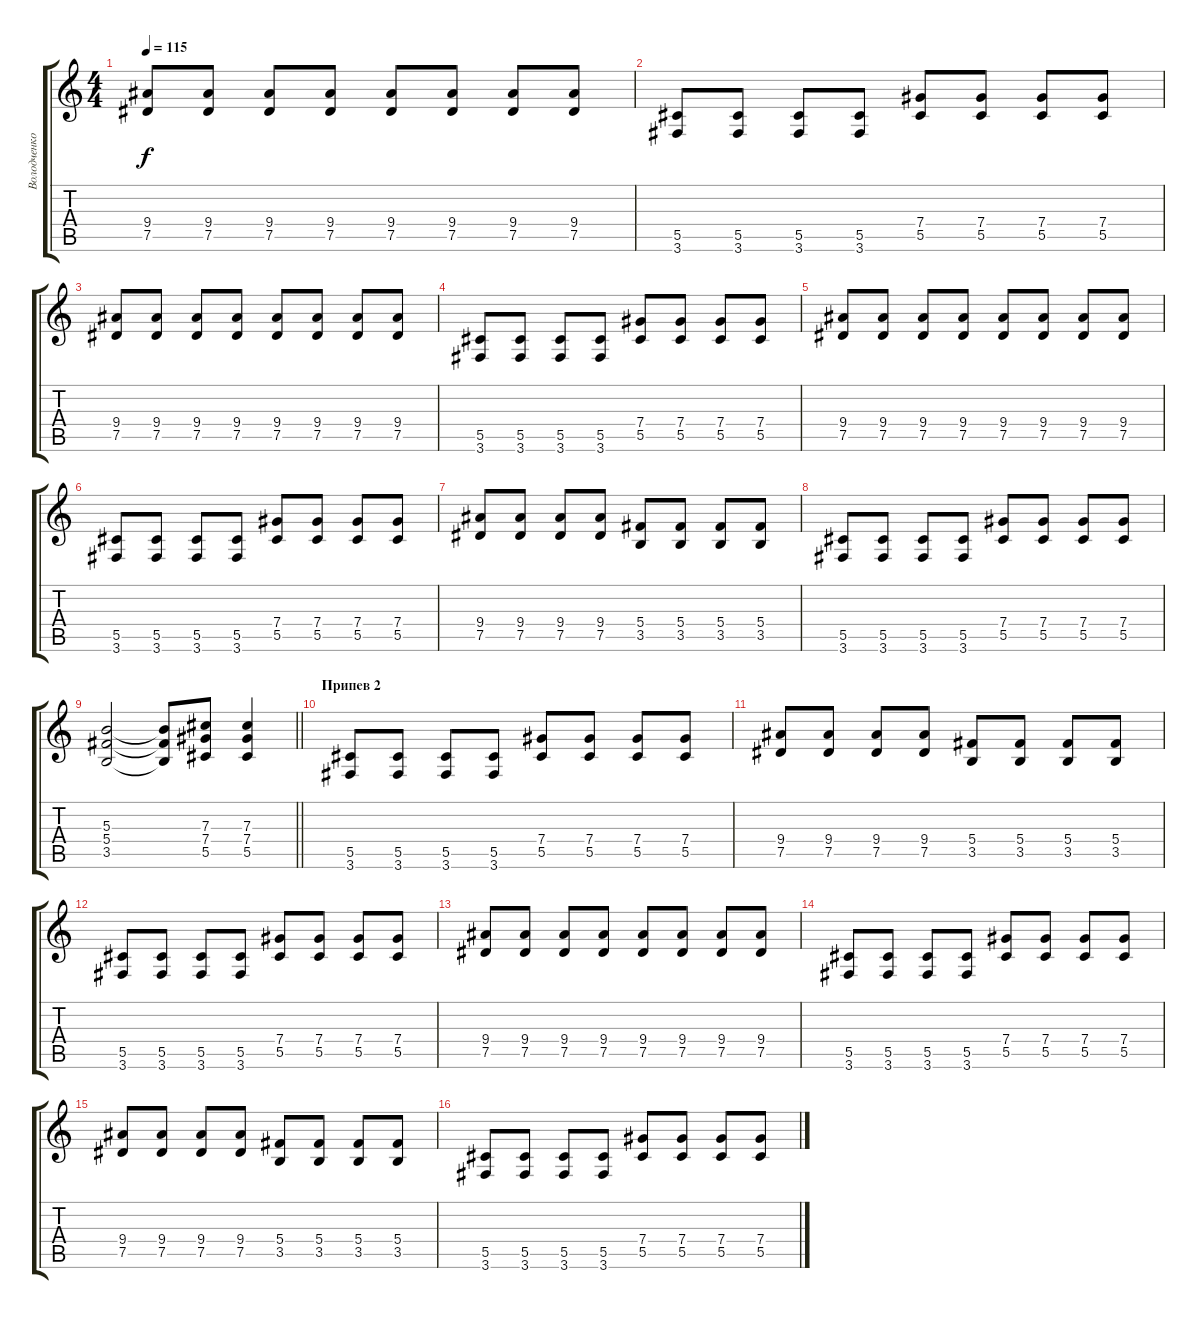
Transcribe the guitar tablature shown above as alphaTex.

\track ("Володченко" "Володченко") {instrument electricguitarmuted}
\staff {score tabs}
\tuning (Eb4 Bb3 Gb3 Db3 Ab2 Eb2) {hide}
\ts (4 4)
\tempo 115
\clef g2
\ks c
(9.4 7.5).8{dy f} (9.4 7.5).8 (9.4 7.5).8 (9.4 7.5).8 (9.4 7.5).8 (9.4 7.5).8 (9.4 7.5).8 (9.4 7.5).8 |
(5.5 3.6).8 (5.5 3.6).8 (5.5 3.6).8 (5.5 3.6).8 (7.4 5.5).8 (7.4 5.5).8 (7.4 5.5).8 (7.4 5.5).8 |
(9.4 7.5).8 (9.4 7.5).8 (9.4 7.5).8 (9.4 7.5).8 (9.4 7.5).8 (9.4 7.5).8 (9.4 7.5).8 (9.4 7.5).8 |
(5.5 3.6).8 (5.5 3.6).8 (5.5 3.6).8 (5.5 3.6).8 (7.4 5.5).8 (7.4 5.5).8 (7.4 5.5).8 (7.4 5.5).8 |
(9.4 7.5).8 (9.4 7.5).8 (9.4 7.5).8 (9.4 7.5).8 (9.4 7.5).8 (9.4 7.5).8 (9.4 7.5).8 (9.4 7.5).8 |
(5.5 3.6).8 (5.5 3.6).8 (5.5 3.6).8 (5.5 3.6).8 (7.4 5.5).8 (7.4 5.5).8 (7.4 5.5).8 (7.4 5.5).8 |
(9.4 7.5).8 (9.4 7.5).8 (9.4 7.5).8 (9.4 7.5).8 (5.4 3.5).8 (5.4 3.5).8 (5.4 3.5).8 (5.4 3.5).8 |
(5.5 3.6).8 (5.5 3.6).8 (5.5 3.6).8 (5.5 3.6).8 (7.4 5.5).8 (7.4 5.5).8 (7.4 5.5).8 (7.4 5.5).8 |
\barLineRight lightlight
(5.3 5.4 3.5).2 (5.3{t} 5.4{t} 3.5{t}).8 (7.3 7.4 5.5).8 (7.3 7.4 5.5).4 |
\section ("" "Припев 2")
(5.5 3.6).8 (5.5 3.6).8 (5.5 3.6).8 (5.5 3.6).8 (7.4 5.5).8 (7.4 5.5).8 (7.4 5.5).8 (7.4 5.5).8 |
(9.4 7.5).8 (9.4 7.5).8 (9.4 7.5).8 (9.4 7.5).8 (5.4 3.5).8 (5.4 3.5).8 (5.4 3.5).8 (5.4 3.5).8 |
(5.5 3.6).8 (5.5 3.6).8 (5.5 3.6).8 (5.5 3.6).8 (7.4 5.5).8 (7.4 5.5).8 (7.4 5.5).8 (7.4 5.5).8 |
(9.4 7.5).8 (9.4 7.5).8 (9.4 7.5).8 (9.4 7.5).8 (9.4 7.5).8 (9.4 7.5).8 (9.4 7.5).8 (9.4 7.5).8 |
(5.5 3.6).8 (5.5 3.6).8 (5.5 3.6).8 (5.5 3.6).8 (7.4 5.5).8 (7.4 5.5).8 (7.4 5.5).8 (7.4 5.5).8 |
(9.4 7.5).8 (9.4 7.5).8 (9.4 7.5).8 (9.4 7.5).8 (5.4 3.5).8 (5.4 3.5).8 (5.4 3.5).8 (5.4 3.5).8 |
(5.5 3.6).8 (5.5 3.6).8 (5.5 3.6).8 (5.5 3.6).8 (7.4 5.5).8 (7.4 5.5).8 (7.4 5.5).8 (7.4 5.5).8
